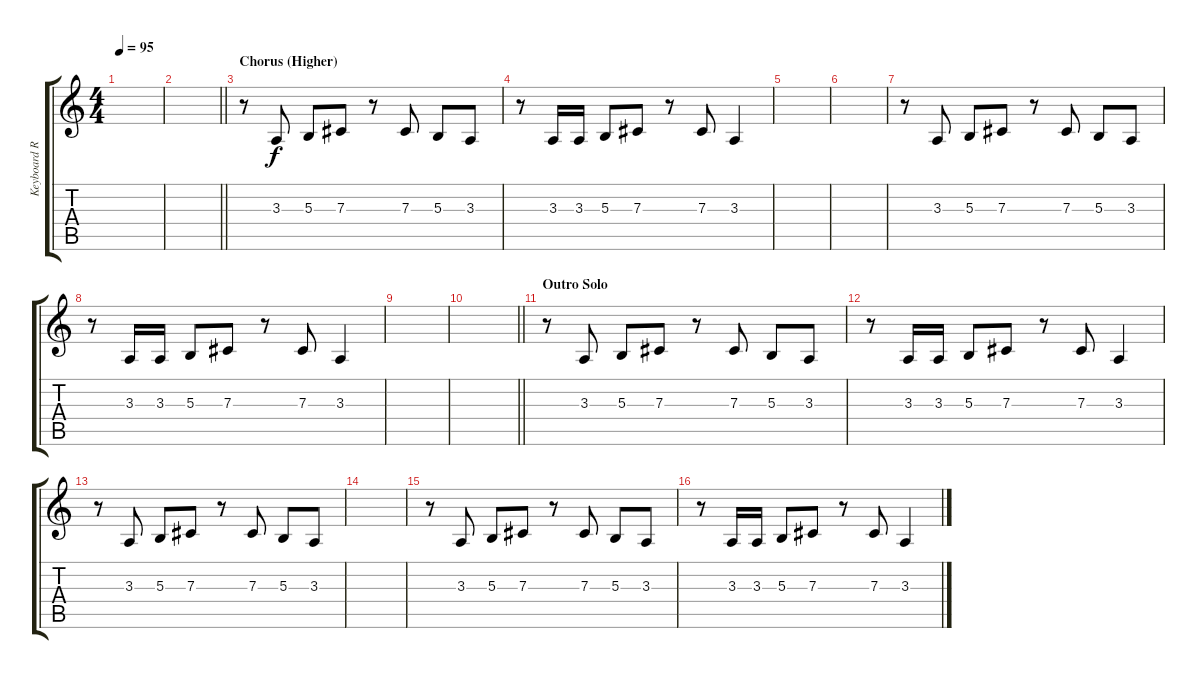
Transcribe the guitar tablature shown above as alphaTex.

\track ("Keyboard Right" "Keyboard R") {instrument lead1square}
\staff {score tabs}
\tuning (Eb4 Bb3 Gb3 Db3 Ab2 Eb2) {hide}
\ts (4 4)
\tempo 95
\clef g2
\ks c
|
\barLineRight lightlight
|
\section ("" "Chorus (Higher)")
r.8{volume 15} 3.3.8 5.3.8 7.3.8 r.8 7.3.8 5.3.8 3.3.8 |
r.8 3.3.16 3.3.16 5.3.8 7.3.8 r.8 7.3.8 3.3.4 |
|
|
r.8{volume 15} 3.3.8 5.3.8 7.3.8 r.8 7.3.8 5.3.8 3.3.8 |
r.8 3.3.16 3.3.16 5.3.8 7.3.8 r.8 7.3.8 3.3.4 |
|
\barLineRight lightlight
|
\section ("" "Outro Solo")
r.8{volume 15} 3.3.8 5.3.8 7.3.8 r.8 7.3.8 5.3.8 3.3.8 |
r.8 3.3.16 3.3.16 5.3.8 7.3.8 r.8 7.3.8 3.3.4 |
r.8 3.3.8 5.3.8 7.3.8 r.8 7.3.8 5.3.8 3.3.8 |
|
r.8 3.3.8 5.3.8 7.3.8 r.8 7.3.8 5.3.8 3.3.8 |
r.8 3.3.16 3.3.16 5.3.8 7.3.8 r.8 7.3.8 3.3.4
